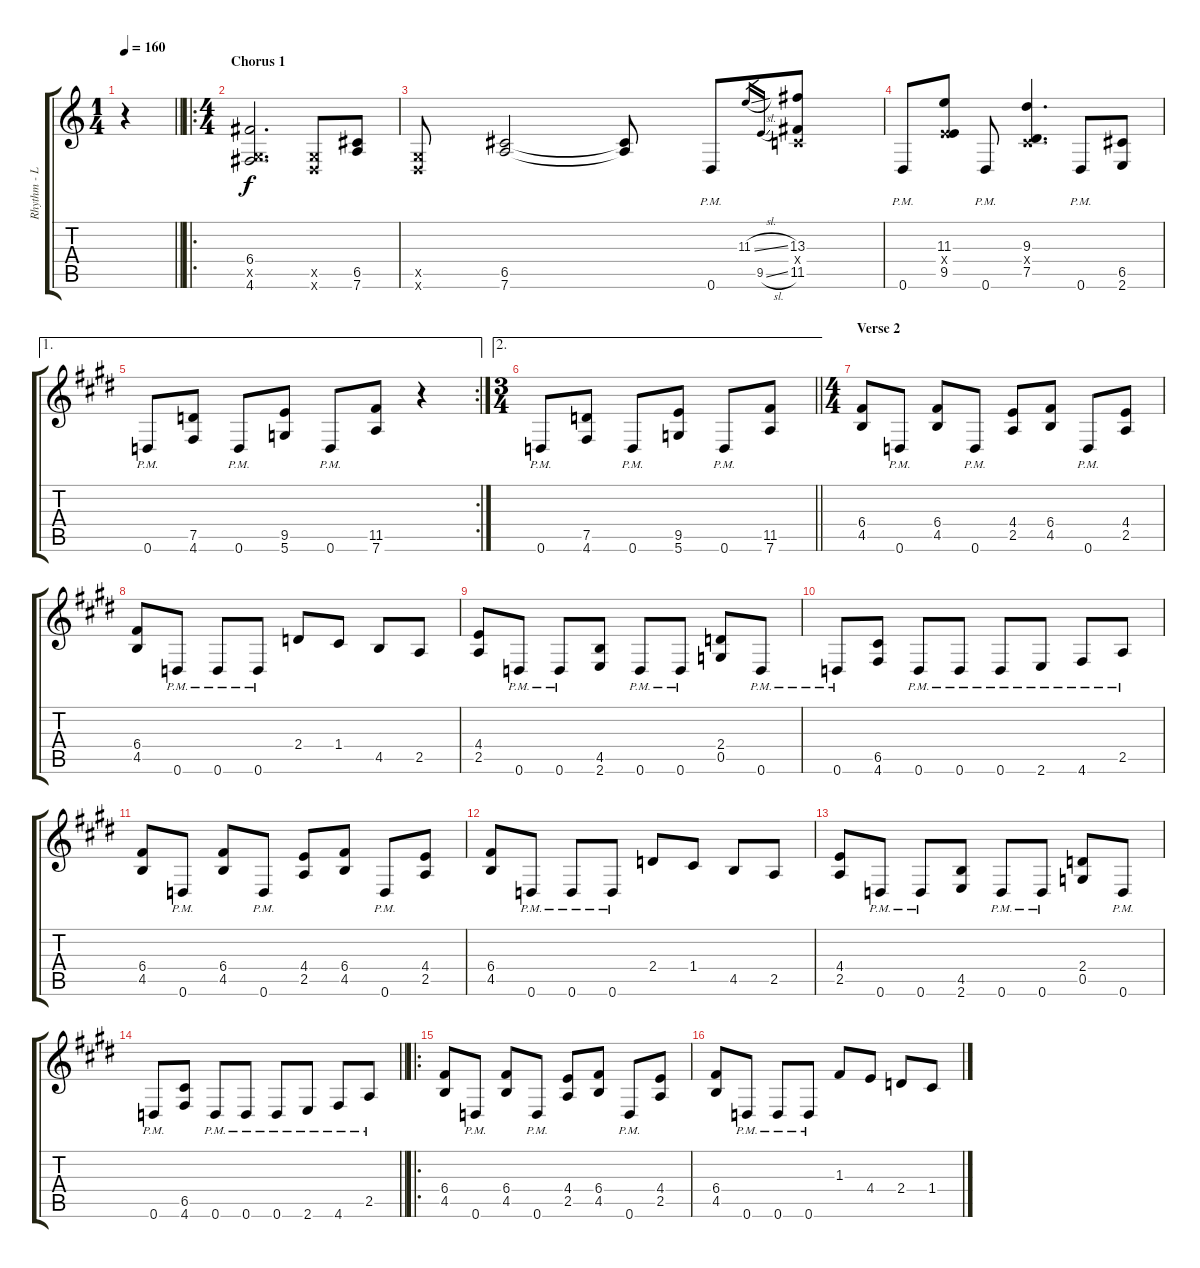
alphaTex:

\track ("Rhythm - Left" "Rhythm - L") {instrument distortionguitar}
\staff {score tabs}
\tuning (D4 A3 F3 C3 G2 D2) {hide}
\ts (1 4)
\tempo 160
\clef g2
\barLineRight lightlight
\ks c
r.4{dy f} |
\ro
\ts (4 4)
\section ("" "Chorus 1")
(6.4 0.5{x} 4.6).2{d} (0.5{x} 0.6{x}).8 (6.5 7.6).8 |
(0.5{x} 0.6{x}).8 (6.5 7.6).2 (6.5{t} 7.6{t}).8 0.6{pm}.8 11.3{sl}.16{gr} 9.5{sl}.16{gr} (13.3 0.4{x} 11.5).8 |
0.6{pm}.8 (11.3 4.4{x} 9.5).8 0.6{pm}.8 (9.3 0.4{x} 7.5).4{d} 0.6{pm}.8 (6.5 2.6).8 |
\ae 1
\rc 2
\ks e
0.6{pm}.8 (7.5 4.6).8 0.6{pm}.8 (9.5 5.6).8 0.6{pm}.8 (11.5 7.6).8 r.4 |
\ae 2
\ts (3 4)
\barLineRight lightlight
0.6{pm}.8 (7.5 4.6).8 0.6{pm}.8 (9.5 5.6).8 0.6{pm}.8 (11.5 7.6).8 |
\ts (4 4)
\section ("" "Verse 2")
(6.4 4.5).8 0.6{pm}.8 (6.4 4.5).8 0.6{pm}.8 (4.4 2.5).8 (6.4 4.5).8 0.6{pm}.8 (4.4 2.5).8 |
(6.4 4.5).8 0.6{pm}.8 0.6{pm}.8 0.6{pm}.8 2.4.8 1.4.8 4.5.8 2.5.8 |
(4.4 2.5).8 0.6{pm}.8 0.6{pm}.8 (4.5 2.6).8 0.6{pm}.8 0.6{pm}.8 (2.4 0.5).8 0.6{pm}.8 |
0.6{pm}.8 (6.5 4.6).8 0.6{pm}.8 0.6{pm}.8 0.6{pm}.8 2.6{pm}.8 4.6{pm}.8 2.5{pm}.8 |
(6.4 4.5).8 0.6{pm}.8 (6.4 4.5).8 0.6{pm}.8 (4.4 2.5).8 (6.4 4.5).8 0.6{pm}.8 (4.4 2.5).8 |
(6.4 4.5).8 0.6{pm}.8 0.6{pm}.8 0.6{pm}.8 2.4.8 1.4.8 4.5.8 2.5.8 |
(4.4 2.5).8 0.6{pm}.8 0.6{pm}.8 (4.5 2.6).8 0.6{pm}.8 0.6{pm}.8 (2.4 0.5).8 0.6{pm}.8 |
\barLineRight lightlight
0.6{pm}.8 (6.5 4.6).8 0.6{pm}.8 0.6{pm}.8 0.6{pm}.8 2.6{pm}.8 4.6{pm}.8 2.5{pm}.8 |
\ro
(6.4 4.5).8 0.6{pm}.8 (6.4 4.5).8 0.6{pm}.8 (4.4 2.5).8 (6.4 4.5).8 0.6{pm}.8 (4.4 2.5).8 |
(6.4 4.5).8 0.6{pm}.8 0.6{pm}.8 0.6{pm}.8 1.3.8 4.4.8 2.4.8 1.4.8
